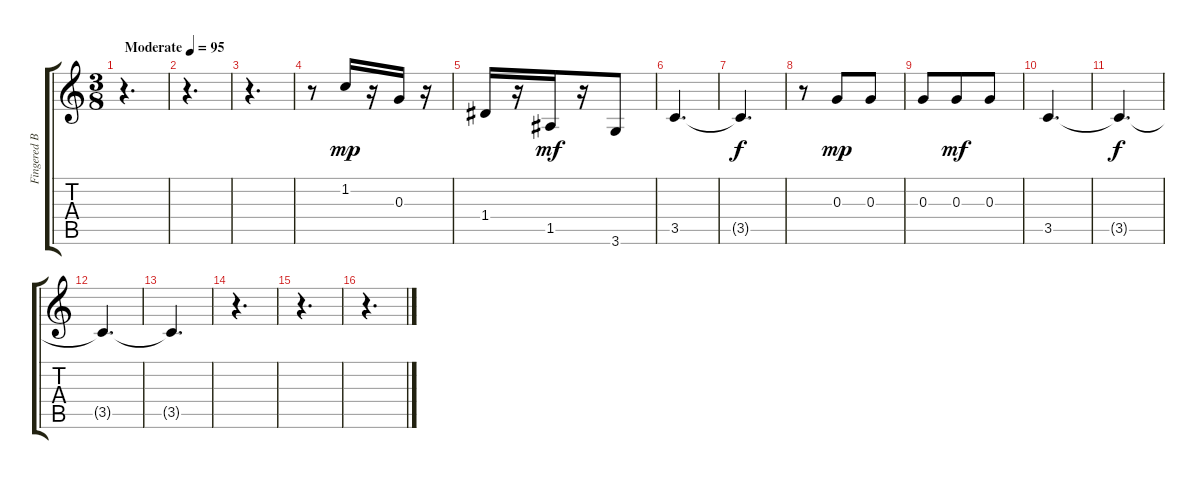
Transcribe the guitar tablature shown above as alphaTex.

\track ("Fingered Bs." "Fingered B") {instrument electricbassfinger}
\staff {score tabs}
\tuning (E4 B3 G3 D3 A2 E2) {hide}
\ts (3 8)
\tempo (95 "Moderate")
\clef g2
\ks c
r.4{d dy mp instrument electricbassfinger} |
r.4{d} |
r.4{d} |
r.8 1.2.16 r.16 0.3.16 r.16 |
1.4.16 r.16 1.5.16{dy mf} r.16 3.6.8 |
3.5.4{d} |
3.5{t}.4{d dy f} |
r.8 0.3.8{dy mp} 0.3.8 |
0.3.8 0.3.8{dy mf} 0.3.8 |
3.5.4{d} |
3.5{t}.4{d dy f} |
3.5{t}.4{d} |
3.5{t}.4{d} |
r.4{d} |
r.4{d} |
r.4{d}
